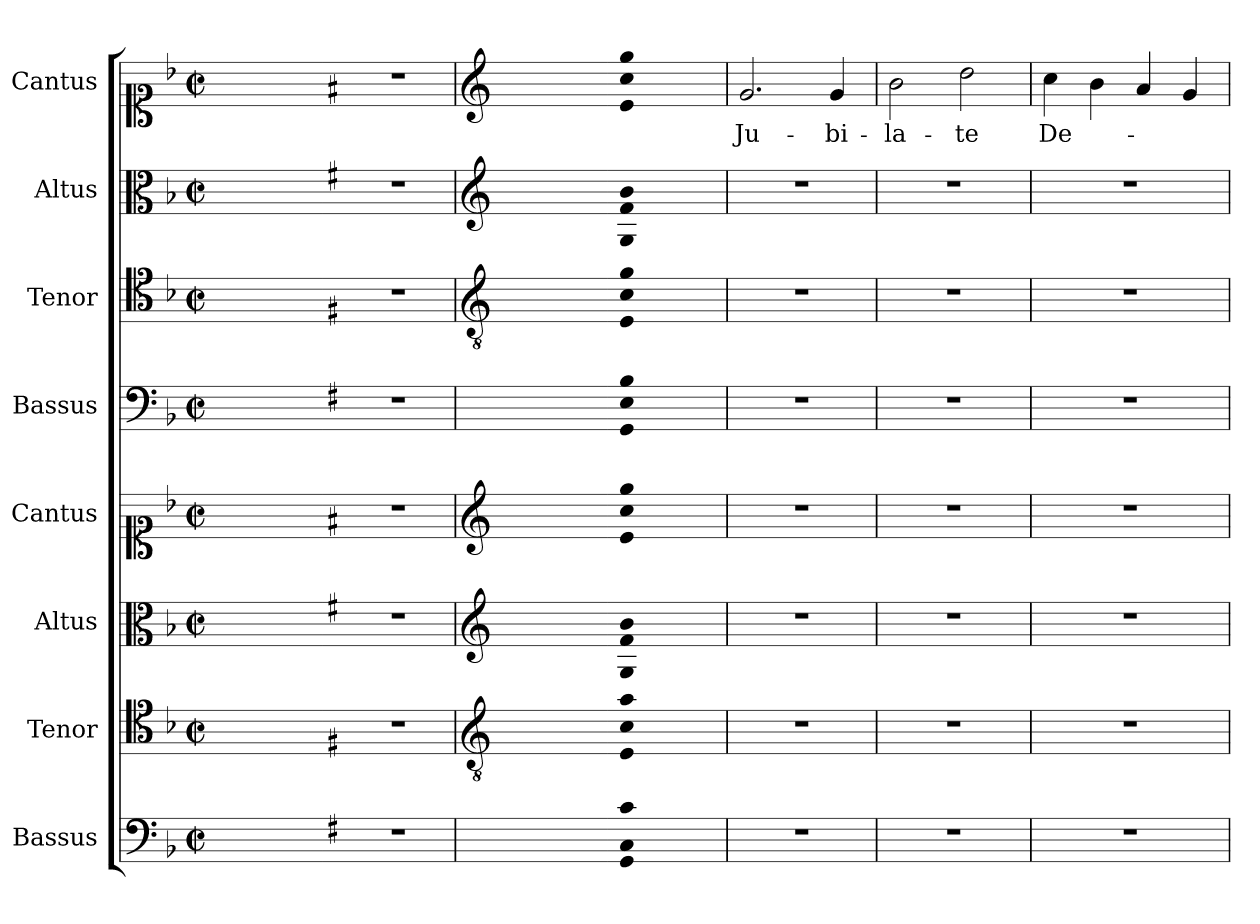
**kern	**kern	**kern	**kern	**kern	**kern	**kern	**kern	**text
*part8	*part7	*part6	*part5	*part4	*part3	*part2	*part1	*part1
*staff8	*staff7	*staff6	*staff5	*staff4	*staff3	*staff2	*staff1	*staff1
*I"Bassus	*I"Tenor	*I"Altus	*I"Cantus	*I"Bassus	*I"Tenor	*I"Altus	*I"Cantus	*
*I'B2	*I'T2	*I'A2	*I'C2	*I'B1	*I'T1	*I'A1	*I'C1	*
*clefF4	*clefC4	*clefC3	*clefC1	*clefF4	*clefC4	*clefC3	*clefC1	*
*k[b-]	*k[b-]	*k[b-]	*k[b-]	*k[b-]	*k[b-]	*k[b-]	*k[b-]	*
*F:	*F:	*F:	*F:	*F:	*F:	*F:	*F:	*
*M2/2	*M2/2	*M2/2	*M2/2	*M2/2	*M2/2	*M2/2	*M2/2	*
*met(c|)	*met(c|)	*met(c|)	*met(c|)	*met(c|)	*met(c|)	*met(c|)	*met(c|)	*
=	=	=	=	=	=	=	=	=
1ryy	1ryy	1ryy	1ryy	1ryy	1ryy	1ryy	1ryy	.
=1X-	=1X-	=1X-	=1X-	=1X-	=1X-	=1X-	=1X-	=1X-
*k[f#]	*k[f#]	*k[f#]	*k[f#]	*k[f#]	*k[f#]	*k[f#]	*k[f#]	*
*G:	*G:	*G:	*G:	*G:	*G:	*G:	*G:	*
1r	1r	1r	1r	1r	1r	1r	1r	.
=2X	=2X	=2X	=2X	=2X	=2X	=2X	=2X	=2X
*	*clefGv2	*clefG2	*clefG2	*	*clefGv2	*clefG2	*clefG2	*
1ryy	1ryy	1ryy	1ryy	1ryy	1ryy	1ryy	1ryy	.
=3X-	=3X-	=3X-	=3X-	=3X-	=3X-	=3X-	=3X-	=3X-
!LO:N:n=1:head=solid	!	!	!	!	!	!	!	!
!LO:N:n=2:head=solid	!	!	!	!	!	!	!	!
!LO:N:n=3:head=solid	!LO:N:n=1:head=solid	!	!	!	!	!	!	!
!	!LO:N:n=2:head=solid	!	!	!	!	!	!	!
!	!LO:N:n=3:head=solid	!LO:N:n=1:head=solid	!	!	!	!	!	!
!	!	!LO:N:n=2:head=solid	!	!	!	!	!	!
!	!	!LO:N:n=3:head=solid	!LO:N:n=1:head=solid	!	!	!	!	!
!	!	!	!LO:N:n=2:head=solid	!	!	!	!	!
!	!	!	!LO:N:n=3:head=solid	!LO:N:n=1:head=solid	!	!	!	!
!	!	!	!	!LO:N:n=2:head=solid	!	!	!	!
!	!	!	!	!LO:N:n=3:head=solid	!LO:N:n=1:head=solid	!	!	!
!	!	!	!	!	!LO:N:n=2:head=solid	!	!	!
!	!	!	!	!	!LO:N:n=3:head=solid	!LO:N:n=1:head=solid	!	!
!	!	!	!	!	!	!LO:N:n=2:head=solid	!	!
!	!	!	!	!	!	!LO:N:n=3:head=solid	!LO:N:n=1:head=solid	!
!	!	!	!	!	!	!	!LO:N:n=2:head=solid	!
!	!	!	!	!	!	!	!LO:N:n=3:head=solid	!
1GG! 1C! 1c!	1E! 1c! 1a!	1G! 1f#! 1b!	1e! 1cc! 1gg!	1GG! 1E! 1B!	1E! 1c! 1g!	1G! 1f#! 1b!	1e! 1cc! 1gg!	.
=1	=1	=1	=1	=1	=1	=1	=1	=1
!	!	!	!	!	!	!	!	!LO:LY:b
1r	1r	1r	1r	1r	1r	1r	2.g/	Ju-
!	!	!	!	!	!	!	!	!LO:LY:b
.	.	.	.	.	.	.	4g/	-bi-
=2	=2	=2	=2	=2	=2	=2	=2	=2
!	!	!	!	!	!	!	!	!LO:LY:b
1r	1r	1r	1r	1r	1r	1r	2b\	-la-
!	!	!	!	!	!	!	!	!LO:LY:b
.	.	.	.	.	.	.	2dd\	-te
=3	=3	=3	=3	=3	=3	=3	=3	=3
!	!	!	!	!	!	!	!	!LO:LY:b
1r	1r	1r	1r	1r	1r	1r	4cc\	De-
.	.	.	.	.	.	.	4b\	.
.	.	.	.	.	.	.	4a/	.
.	.	.	.	.	.	.	4g/	.
=	=	=	=	=	=	=	=	=
*-	*-	*-	*-	*-	*-	*-	*-	*-
